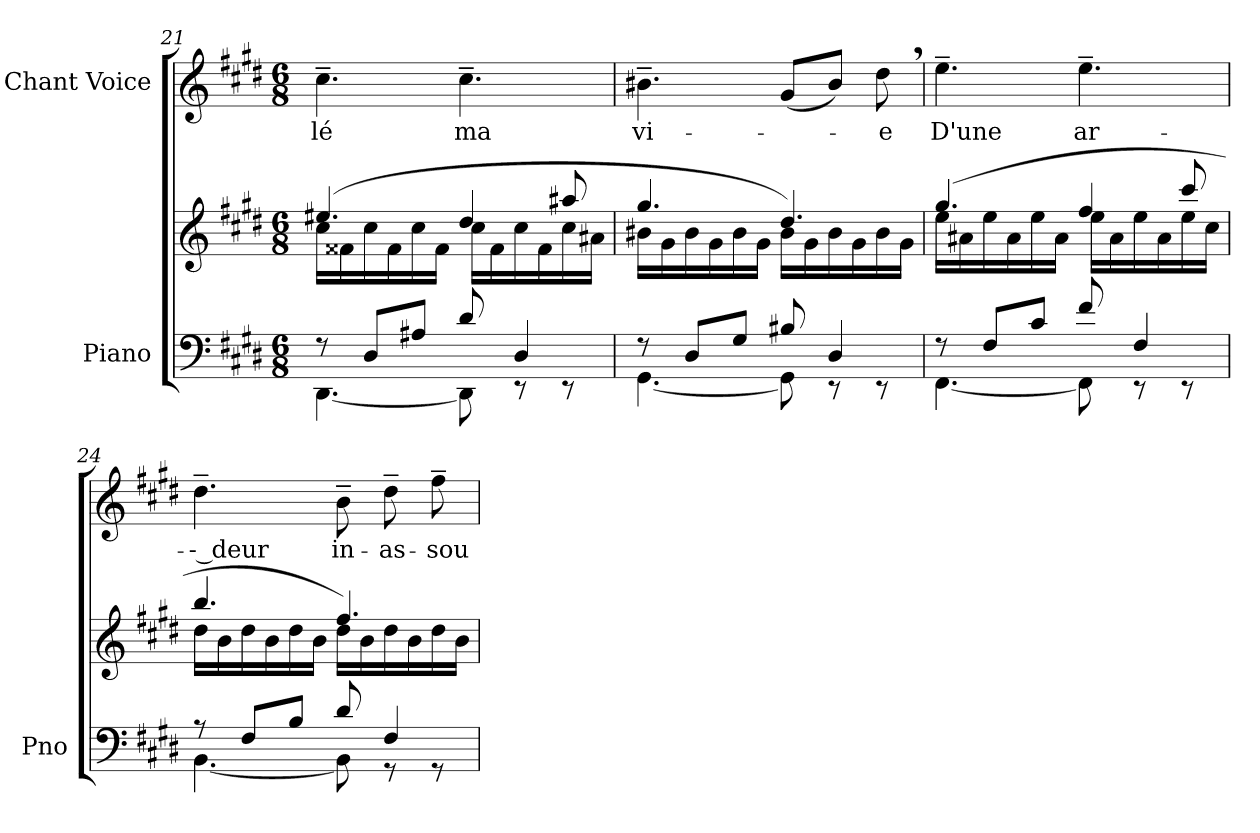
**kern	**kern	**kern	**text
*part2	*part2	*part1	*part1
*staff3	*staff2	*staff1	*staff1
*I"Piano	*	*I"Chant Voice	*
*I'Pno	*	*	*
*clefF4	*clefG2	*clefG2	*
*k[f#c#g#d#]	*k[f#c#g#d#]	*k[f#c#g#d#]	*
*M6/8	*M6/8	*M6/8	*
=21	=21	=21	=21
*^	*^	*	*
8r	[4.DD#\	(4.ee#X/	16cc#\LL	4.cc#~\	-lé
.	.	.	16f##X\	.	.
8D#/L	.	.	16cc#\	.	.
.	.	.	16f##\	.	.
8A#X/J	.	.	16cc#\	.	.
.	.	.	16f##\JJ	.	.
8d#/	8DD#\]	4dd#/	16cc#\LL	4.cc#~\	ma
.	.	.	16f##\	.	.
4D#/	8r	.	16cc#\	.	.
.	.	.	16f##\	.	.
.	8r	8aa#X/	16cc#\	.	.
.	.	.	16a#X\JJ	.	.
=22	=22	=22	=22	=22	=22
8r	[4.GG#\	4.gg#/	16b#X\LL	4.b#X~\	vi-
.	.	.	16g#\	.	.
8D#/L	.	.	16b#\	.	.
.	.	.	16g#\	.	.
8G#/J	.	.	16b#\	.	.
.	.	.	16g#\JJ	.	.
8B#X/	8GG#\]	4.dd#/)	16b#\LL	(8g#/L	.
.	.	.	16g#\	.	.
4D#/	8r	.	16b#\	8b#/J)	.
.	.	.	16g#\	.	.
.	8r	.	16b#\	8dd#,\	-e
.	.	.	16g#\JJ	.	.
=23	=23	=23	=23	=23	=23
8r	[4.FF#\	(4.gg#/	16ee\LL	4.ee~\	D'une
.	.	.	16a#X\	.	.
8F#/L	.	.	16ee\	.	.
.	.	.	16a#\	.	.
8c#/J	.	.	16ee\	.	.
.	.	.	16a#\JJ	.	.
8f#/	8FF#\]	4ff#/	16ee\LL	4.ee~\	ar-
.	.	.	16a#\	.	.
4F#/	8r	.	16ee\	.	.
.	.	.	16a#\	.	.
.	8r	8ccc#/	16ee\	.	.
.	.	.	16cc#\JJ	.	.
=24	=24	=24	=24	=24	=24
8r	[4.BB\	4.bb/	16dd#\LL	4.dd#~>\	-- deur
.	.	.	16b\	.	.
8F#/L	.	.	16dd#\	.	.
.	.	.	16b\	.	.
8B/J	.	.	16dd#\	.	.
.	.	.	16b\JJ	.	.
8d#/	8BB\]	4.ff#/)	16dd#\LL	8b~\	in-
.	.	.	16b\	.	.
4F#/	8r	.	16dd#\	8dd#~\	-as-
.	.	.	16b\	.	.
.	8r	.	16dd#\	8ff#~\	-sou-
.	.	.	16b\JJ	.	.
*v	*v	*	*	*	*
*	*v	*v	*	*
=	=	=	=
*-	*-	*-	*-
